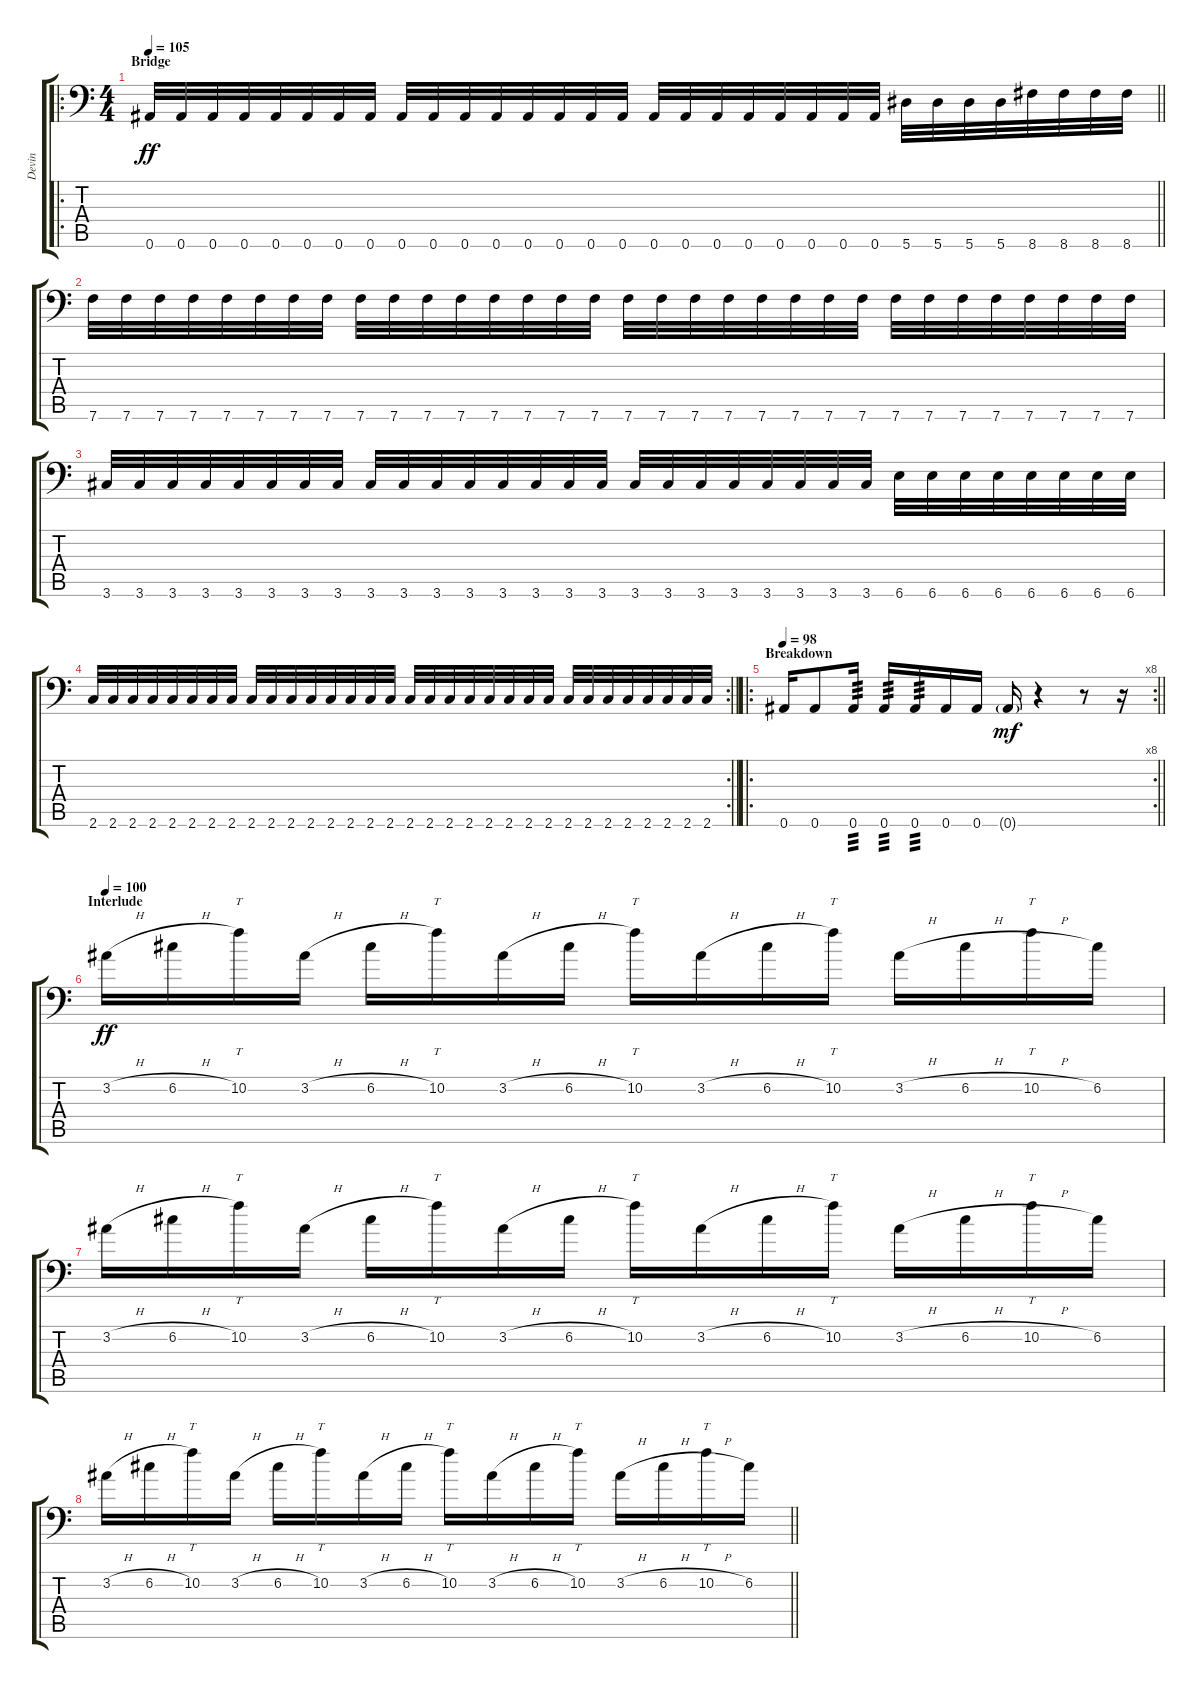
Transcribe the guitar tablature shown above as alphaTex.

\track ("Devin" "Devin") {instrument distortionguitar}
\staff {score tabs}
\tuning (C4 G3 Eb3 Bb2 F2 Bb1) {hide}
\ro
\ts (4 4)
\section ("" "Bridge")
\tempo 102
\tempo 105
\clef f4
\barLineRight lightlight
\ks c
0.6.32{dy ff} 0.6.32 0.6.32 0.6.32 0.6.32 0.6.32 0.6.32 0.6.32 0.6.32 0.6.32 0.6.32 0.6.32 0.6.32 0.6.32 0.6.32 0.6.32 0.6.32 0.6.32 0.6.32 0.6.32 0.6.32 0.6.32 0.6.32 0.6.32 5.6.32 5.6.32 5.6.32 5.6.32 8.6.32 8.6.32 8.6.32 8.6.32 |
7.6.32 7.6.32 7.6.32 7.6.32 7.6.32 7.6.32 7.6.32 7.6.32 7.6.32 7.6.32 7.6.32 7.6.32 7.6.32 7.6.32 7.6.32 7.6.32 7.6.32 7.6.32 7.6.32 7.6.32 7.6.32 7.6.32 7.6.32 7.6.32 7.6.32 7.6.32 7.6.32 7.6.32 7.6.32 7.6.32 7.6.32 7.6.32 |
3.6.32 3.6.32 3.6.32 3.6.32 3.6.32 3.6.32 3.6.32 3.6.32 3.6.32 3.6.32 3.6.32 3.6.32 3.6.32 3.6.32 3.6.32 3.6.32 3.6.32 3.6.32 3.6.32 3.6.32 3.6.32 3.6.32 3.6.32 3.6.32 6.6.32 6.6.32 6.6.32 6.6.32 6.6.32 6.6.32 6.6.32 6.6.32 |
\rc 2
\barLineRight lightlight
2.6.32 2.6.32 2.6.32 2.6.32 2.6.32 2.6.32 2.6.32 2.6.32 2.6.32 2.6.32 2.6.32 2.6.32 2.6.32 2.6.32 2.6.32 2.6.32 2.6.32 2.6.32 2.6.32 2.6.32 2.6.32 2.6.32 2.6.32 2.6.32 2.6.32 2.6.32 2.6.32 2.6.32 2.6.32 2.6.32 2.6.32 2.6.32 |
\ro
\rc 8
\section ("" "Breakdown")
\tempo 98
\barLineRight lightlight
0.6.16 0.6.8 0.6.16{tp 3} 0.6.16{tp 3} 0.6.16{tp 3} 0.6.16 0.6.16 0.6{g}.16{dy mf} r.4 r.8 r.16 |
\section ("" "Interlude")
\tempo 100
3.2{h}.16{dy ff} 6.2{h}.16 10.2.16{tt} 3.2{h}.16 6.2{h}.16 10.2.16{tt} 3.2{h}.16 6.2{h}.16 10.2.16{tt} 3.2{h}.16 6.2{h}.16 10.2.16{tt} 3.2{h}.16 6.2{h}.16 10.2{h}.16{tt} 6.2.16 |
3.2{h}.16 6.2{h}.16 10.2.16{tt} 3.2{h}.16 6.2{h}.16 10.2.16{tt} 3.2{h}.16 6.2{h}.16 10.2.16{tt} 3.2{h}.16 6.2{h}.16 10.2.16{tt} 3.2{h}.16 6.2{h}.16 10.2{h}.16{tt} 6.2.16 |
\barLineRight lightlight
3.2{h}.16 6.2{h}.16 10.2.16{tt} 3.2{h}.16 6.2{h}.16 10.2.16{tt} 3.2{h}.16 6.2{h}.16 10.2.16{tt} 3.2{h}.16 6.2{h}.16 10.2.16{tt} 3.2{h}.16 6.2{h}.16 10.2{h}.16{tt} 6.2.16
